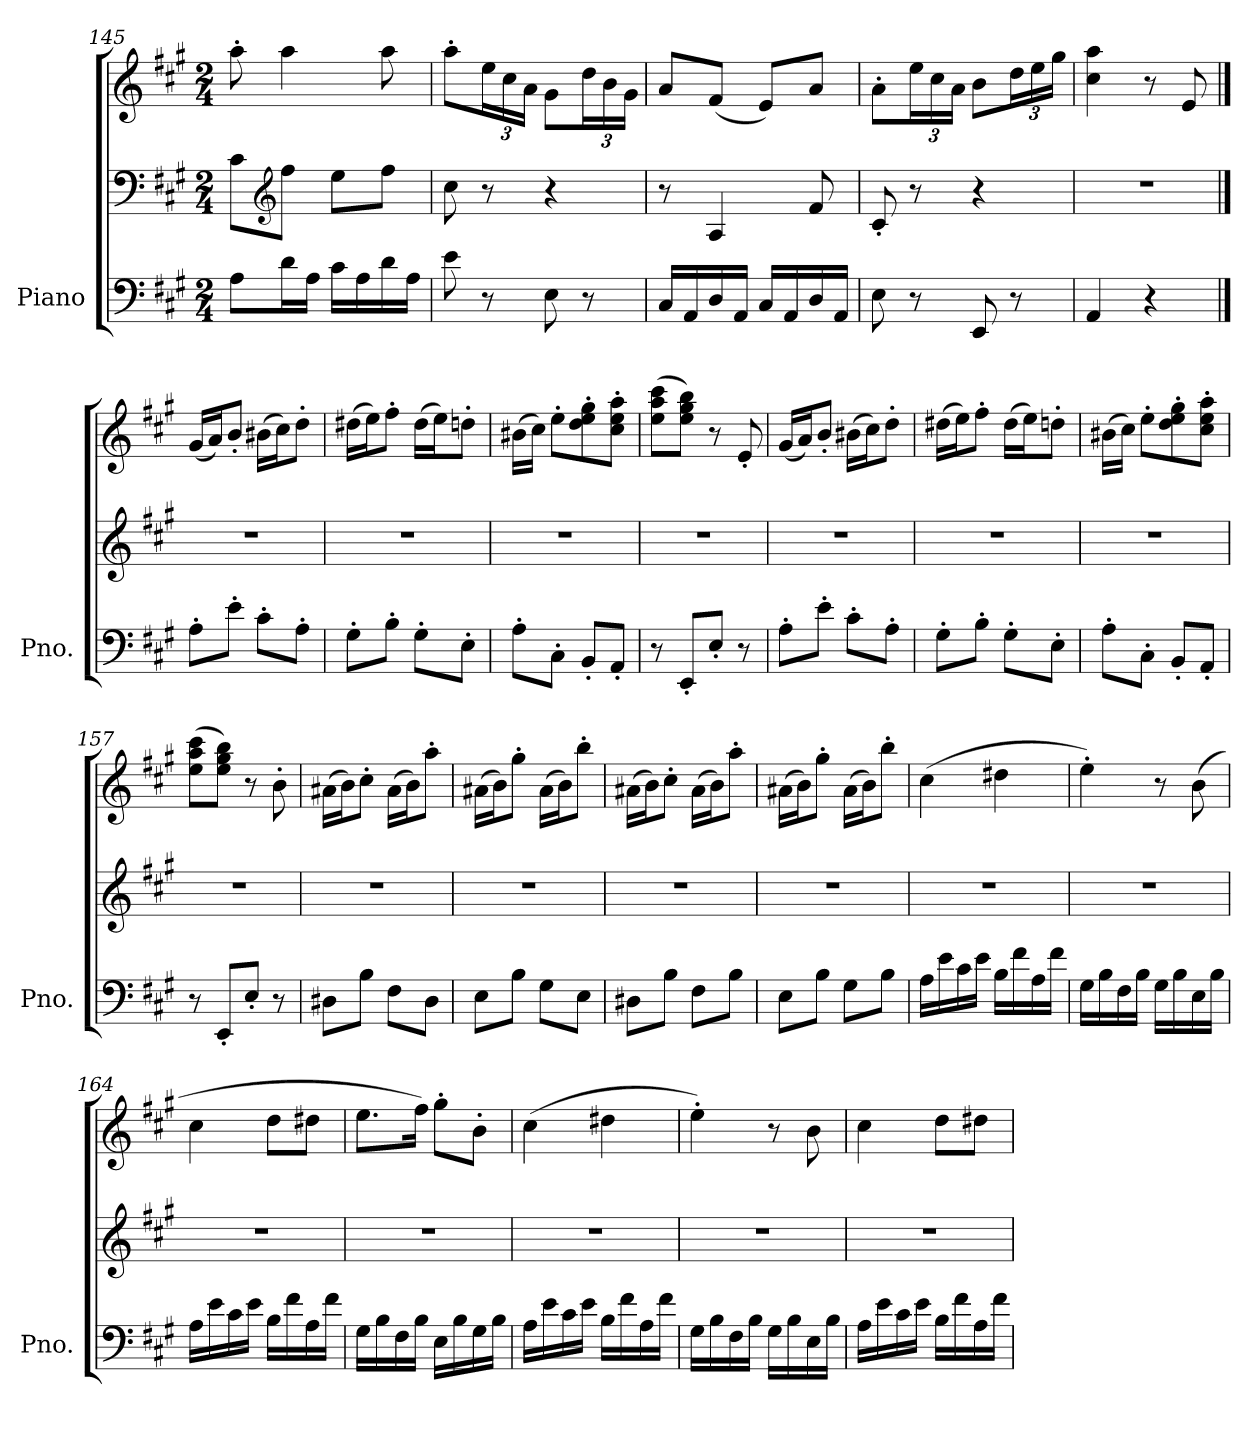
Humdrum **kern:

**kern	**kern	**kern
*part1	*part1	*part1
*staff3	*staff2	*staff1
*I"Piano	*	*
*I'Pno.	*	*
*clefF4	*clefF4	*clefG2
*k[f#c#g#]	*k[f#c#g#]	*k[f#c#g#]
*M2/4	*M2/4	*M2/4
=145	=145	=145
8A\L	8c#\L	8aa'\
*	*clefG2	*
16d\L	8ff#\J	4aa\
16A\JJ	.	.
16c#\LL	8ee\L	.
16A\	.	.
16d\	8ff#\J	8aa\
16A\JJ	.	.
=146	=146	=146
8e\	8cc#\	8aa'\L
*	*	*Xbrackettup
8r	8r	24ee\L
.	.	24cc#\
.	.	24a\JJ
8E\	4r	8g#\L
8r	.	24dd\L
.	.	24b\
.	.	24g#\JJ
=147	=147	=147
16C#/LL	8r	8a/L
16AA/	.	.
16D/	4A/	(<8f#/J
16AA/JJ	.	.
16C#/LL	.	8e/L)
16AA/	.	.
16D/	8f#/	8a/J
16AA/JJ	.	.
=148	=148	=148
8E\	8c#'/	8a'\L
8r	8r	24ee\L
.	.	24cc#\
.	.	24a\JJ
8EE/	4r	8b\L
8r	.	24dd\L
.	.	24ee\
.	.	24gg#\JJ
=149	=149	=149
4AA/	2r	4cc#\ 4aa\
4r	.	8r
.	.	8e/
==150	==150	==150
8A'\L	2r	(<16g#/LL
.	.	16a/J)
8e'\J	.	8b'/J
8c#'\L	.	(>16b#X\LL
.	.	16cc#\J)
8A'\J	.	8dd'\J
=151	=151	=151
8G#'\L	2r	(>16dd#X\LL
.	.	16ee\J)
8B'\J	.	8ff#'\J
8G#'\L	.	(>16dd#\LL
.	.	16ee\J)
8E'\J	.	8ddn'\J
=152	=152	=152
8A'\L	2r	(>16b#X\LL
.	.	16cc#\JJ)
8C#'\J	.	8ee'\L
8BB'/L	.	8dd\' 8ee\' 8gg#\'
8AA'/J	.	8cc#\' 8ee\' 8aa\'J
=153	=153	=153
8r	2r	(>8ee\ 8aa\ 8ccc#\L
8EE'/L	.	8ee\ 8gg#\ 8bb\J)
8E'/J	.	8r
8r	.	8e'/
=154	=154	=154
8A'\L	2r	(<16g#/LL
.	.	16a/J)
8e'\J	.	8b'/J
8c#'\L	.	(>16b#X\LL
.	.	16cc#\J)
8A'\J	.	8dd'\J
=155	=155	=155
8G#'\L	2r	(>16dd#X\LL
.	.	16ee\J)
8B'\J	.	8ff#'\J
8G#'\L	.	(>16dd#\LL
.	.	16ee\J)
8E'\J	.	8ddn'\J
=156	=156	=156
8A'\L	2r	(>16b#X\LL
.	.	16cc#\JJ)
8C#'\J	.	8ee'\L
8BB'/L	.	8dd\' 8ee\' 8gg#\'
8AA'/J	.	8cc#\' 8ee\' 8aa\'J
=157	=157	=157
8r	2r	(>8ee\ 8aa\ 8ccc#\L
8EE'/L	.	8ee\ 8gg#\ 8bb\J)
8E'/J	.	8r
8r	.	8b'\
=158	=158	=158
8D#X\L	2r	(>16a#X\LL
.	.	16b\J)
8B\J	.	8cc#'\J
8F#\L	.	(>16a#\LL
.	.	16b\J)
8D#\J	.	8aa'\J
=159	=159	=159
8E\L	2r	(>16a#X\LL
.	.	16b\J)
8B\J	.	8gg#'\J
8G#\L	.	(>16a#\LL
.	.	16b\J)
8E\J	.	8bb'\J
=160	=160	=160
8D#X\L	2r	(>16a#X\LL
.	.	16b\J)
8B\J	.	8cc#'\J
8F#\L	.	(>16a#\LL
.	.	16b\J)
8B\J	.	8aa'\J
=161	=161	=161
8E\L	2r	(>16a#X\LL
.	.	16b\J)
8B\J	.	8gg#'\J
8G#\L	.	(>16a#\LL
.	.	16b\J)
8B\J	.	8bb'\J
=162	=162	=162
16A\LL	2r	(>4cc#\
16e\	.	.
16c#\	.	.
16e\JJ	.	.
16B\LL	.	4dd#X\
16f#\	.	.
16A\	.	.
16f#\JJ	.	.
=163	=163	=163
16G#\LL	2r	4ee'\)
16B\	.	.
16F#\	.	.
16B\JJ	.	.
16G#\LL	.	8r
16B\	.	.
16E\	.	(>8b\
16B\JJ	.	.
=164	=164	=164
16A\LL	2r	4cc#\
16e\	.	.
16c#\	.	.
16e\JJ	.	.
16B\LL	.	8dd\L
16f#\	.	.
16A\	.	8dd#X\J
16f#\JJ	.	.
=165	=165	=165
16G#\LL	2r	8.ee\L
16B\	.	.
16F#\	.	.
16B\JJ	.	16ff#\Jk)
16E\LL	.	8gg#'\L
16B\	.	.
16G#\	.	8b'\J
16B\JJ	.	.
=166	=166	=166
16A\LL	2r	(>4cc#\
16e\	.	.
16c#\	.	.
16e\JJ	.	.
16B\LL	.	4dd#X\
16f#\	.	.
16A\	.	.
16f#\JJ	.	.
=167	=167	=167
16G#\LL	2r	4ee'\)
16B\	.	.
16F#\	.	.
16B\JJ	.	.
16G#\LL	.	8r
16B\	.	.
16E\	.	8b\
16B\JJ	.	.
=168	=168	=168
16A\LL	2r	4cc#\
16e\	.	.
16c#\	.	.
16e\JJ	.	.
16B\LL	.	8dd\L
16f#\	.	.
16A\	.	8dd#X\J
16f#\JJ	.	.
=	=	=
*-	*-	*-
